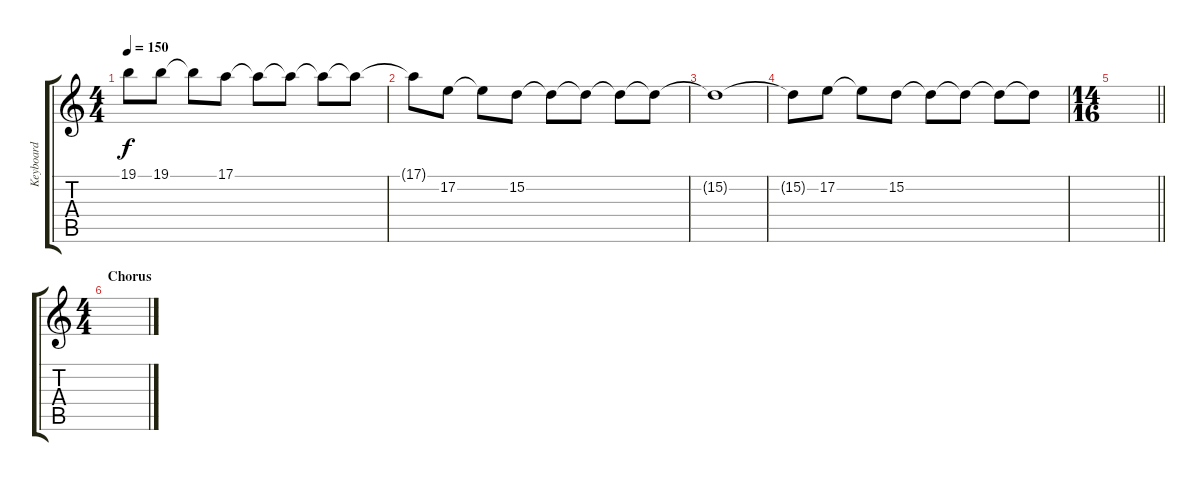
\track ("Keyboard" "Keyboard") {instrument acousticgrandpiano}
\staff {score tabs}
\tuning (E4 B3 G3 D3 A2 E2) {hide}
\ts (4 4)
\tempo 150
\clef g2
\ks c
19.1{t}.8{dy f} 19.1.8 19.1{t}.8 17.1.8 17.1{t}.8 17.1{t}.8 17.1{t}.8 17.1{t}.8 |
17.1{t}.8 17.2.8 17.2{t}.8 15.2.8 15.2{t}.8 15.2{t}.8 15.2{t}.8 15.2{t}.8 |
15.2{t}.1 |
15.2{t}.8 17.2.8 17.2{t}.8 15.2.8 15.2{t}.8 15.2{t}.8 15.2{t}.8 15.2{t}.8 |
\ts (14 16)
\barLineRight lightlight
|
\ts (4 4)
\section ("" "Chorus")
